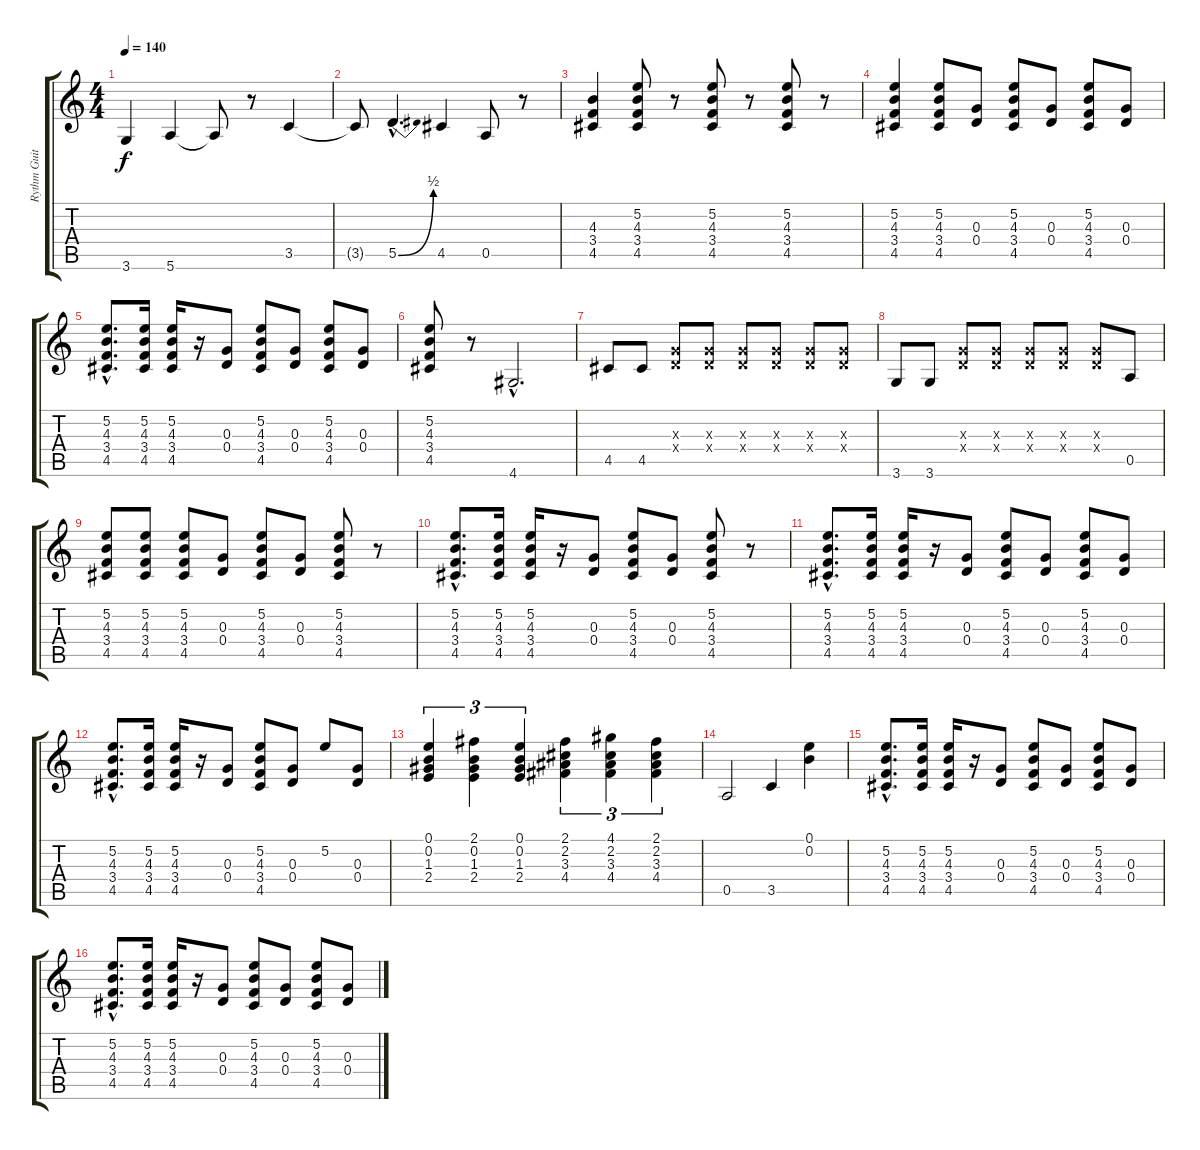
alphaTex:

\track ("Rythm Guitar" "Rythm Guit") {instrument distortionguitar}
\staff {score tabs}
\tuning (E4 B3 G3 D3 A2 E2) {hide}
\ts (4 4)
\tempo 140
\clef g2
\ks c
3.6.4{dy f} 5.6.4 5.6{t}.8 r.8 3.5.4 |
3.5{t}.8 5.5{be (bend 0 0 60 2) hac}.4{d} 4.5.4 0.5.8 r.8 |
(4.3 3.4 4.5).4 (5.2 4.3 3.4 4.5).8 r.8 (5.2 4.3 3.4 4.5).8 r.8 (5.2 4.3 3.4 4.5).8 r.8 |
(5.2 4.3 3.4 4.5).4 (5.2 4.3 3.4 4.5).8 (0.3 0.4).8 (5.2 4.3 3.4 4.5).8 (0.3 0.4).8 (5.2 4.3 3.4 4.5).8 (0.3 0.4).8 |
(5.2{hac} 4.3{hac} 3.4{hac} 4.5{hac}).8{d} (5.2 4.3 3.4 4.5).16 (5.2 4.3 3.4 4.5).16 r.16 (0.3 0.4).8 (5.2 4.3 3.4 4.5).8 (0.3 0.4).8 (5.2 4.3 3.4 4.5).8 (0.3 0.4).8 |
(5.2 4.3 3.4 4.5).8 r.8 4.6{hac}.2{d} |
4.5.8 4.5.8 (0.3{x} 0.4{x}).8 (0.3{x} 0.4{x}).8 (0.3{x} 0.4{x}).8 (0.3{x} 0.4{x}).8 (0.3{x} 0.4{x}).8 (0.3{x} 0.4{x}).8 |
3.6.8 3.6.8 (0.3{x} 0.4{x}).8 (0.3{x} 0.4{x}).8 (0.3{x} 0.4{x}).8 (0.3{x} 0.4{x}).8 (0.3{x} 0.4{x}).8 0.5.8 |
(5.2 4.3 3.4 4.5).8 (5.2 4.3 3.4 4.5).8 (5.2 4.3 3.4 4.5).8 (0.3 0.4).8 (5.2 4.3 3.4 4.5).8 (0.3 0.4).8 (5.2 4.3 3.4 4.5).8 r.8 |
(5.2{hac} 4.3{hac} 3.4{hac} 4.5{hac}).8{d} (5.2 4.3 3.4 4.5).16 (5.2 4.3 3.4 4.5).16 r.16 (0.3 0.4).8 (5.2 4.3 3.4 4.5).8 (0.3 0.4).8 (5.2 4.3 3.4 4.5).8 r.8 |
(5.2{hac} 4.3{hac} 3.4{hac} 4.5{hac}).8{d} (5.2 4.3 3.4 4.5).16 (5.2 4.3 3.4 4.5).16 r.16 (0.3 0.4).8 (5.2 4.3 3.4 4.5).8 (0.3 0.4).8 (5.2 4.3 3.4 4.5).8 (0.3 0.4).8 |
(5.2{hac} 4.3{hac} 3.4{hac} 4.5{hac}).8{d} (5.2 4.3 3.4 4.5).16 (5.2 4.3 3.4 4.5).16 r.16 (0.3 0.4).8 (5.2 4.3 3.4 4.5).8 (0.3 0.4).8 5.2.8 (0.3 0.4).8 |
(0.1 0.2 1.3 2.4).4{tu (3 2)} (2.1 0.2 1.3 2.4).4{tu (3 2)} (0.1 0.2 1.3 2.4).4{tu (3 2)} (2.1 2.2 3.3 4.4).4{tu (3 2)} (4.1 2.2 3.3 4.4).4{tu (3 2)} (2.1 2.2 3.3 4.4).4{tu (3 2)} |
0.5.2 3.5.4 (0.1 0.2).4 |
(5.2{hac} 4.3{hac} 3.4{hac} 4.5{hac}).8{d} (5.2 4.3 3.4 4.5).16 (5.2 4.3 3.4 4.5).16 r.16 (0.3 0.4).8 (5.2 4.3 3.4 4.5).8 (0.3 0.4).8 (5.2 4.3 3.4 4.5).8 (0.3 0.4).8 |
(5.2{hac} 4.3{hac} 3.4{hac} 4.5{hac}).8{d} (5.2 4.3 3.4 4.5).16 (5.2 4.3 3.4 4.5).16 r.16 (0.3 0.4).8 (5.2 4.3 3.4 4.5).8 (0.3 0.4).8 (5.2 4.3 3.4 4.5).8 (0.3 0.4).8
